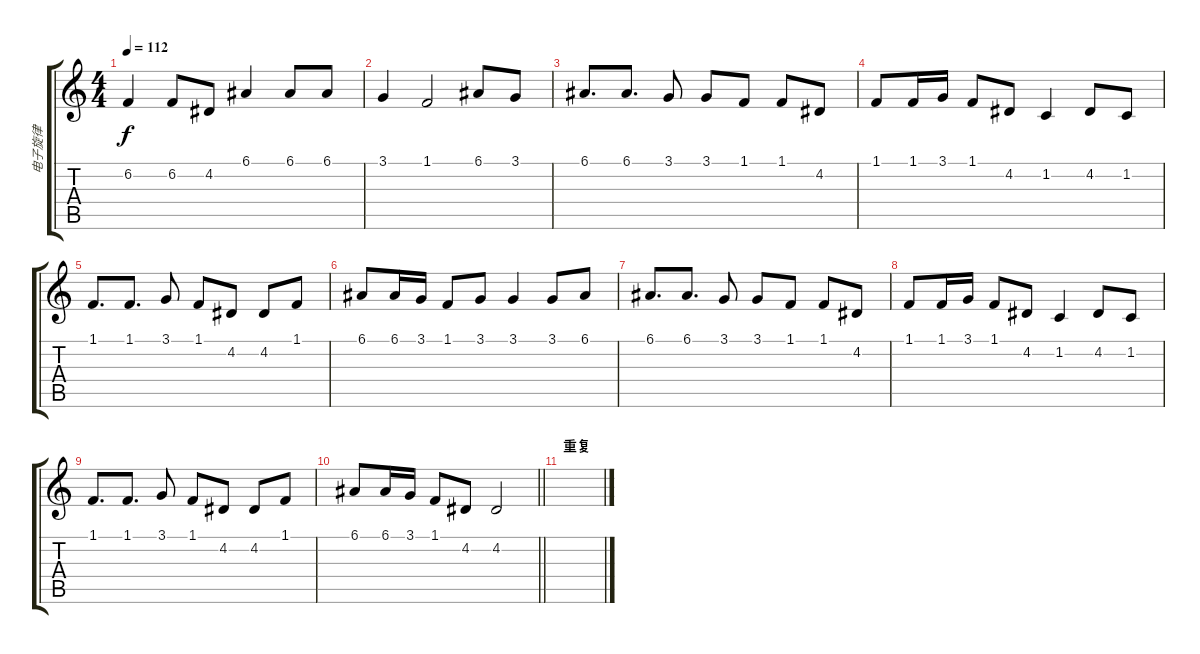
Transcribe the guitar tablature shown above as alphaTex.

\track ("电子旋律" "电子旋律") {instrument fx7echoes}
\staff {score tabs}
\tuning (E4 B3 G3 D3 A2 E2) {hide}
\ts (4 4)
\tempo 112
\clef g2
\ks c
6.2.4{dy f} 6.2.8 4.2.8 6.1.4 6.1.8 6.1.8 |
3.1.4 1.1.2 6.1.8 3.1.8 |
6.1.8{d} 6.1.8{d} 3.1.8 3.1.8 1.1.8 1.1.8 4.2.8 |
1.1.8 1.1.16 3.1.16 1.1.8 4.2.8 1.2.4 4.2.8 1.2.8 |
1.1.8{d} 1.1.8{d} 3.1.8 1.1.8 4.2.8 4.2.8 1.1.8 |
6.1.8 6.1.16 3.1.16 1.1.8 3.1.8 3.1.4 3.1.8 6.1.8 |
6.1.8{d} 6.1.8{d} 3.1.8 3.1.8 1.1.8 1.1.8 4.2.8 |
1.1.8 1.1.16 3.1.16 1.1.8 4.2.8 1.2.4 4.2.8 1.2.8 |
1.1.8{d} 1.1.8{d} 3.1.8 1.1.8 4.2.8 4.2.8 1.1.8 |
\barLineRight lightlight
6.1.8 6.1.16 3.1.16 1.1.8 4.2.8 4.2.2 |
\section ("" "重复")
